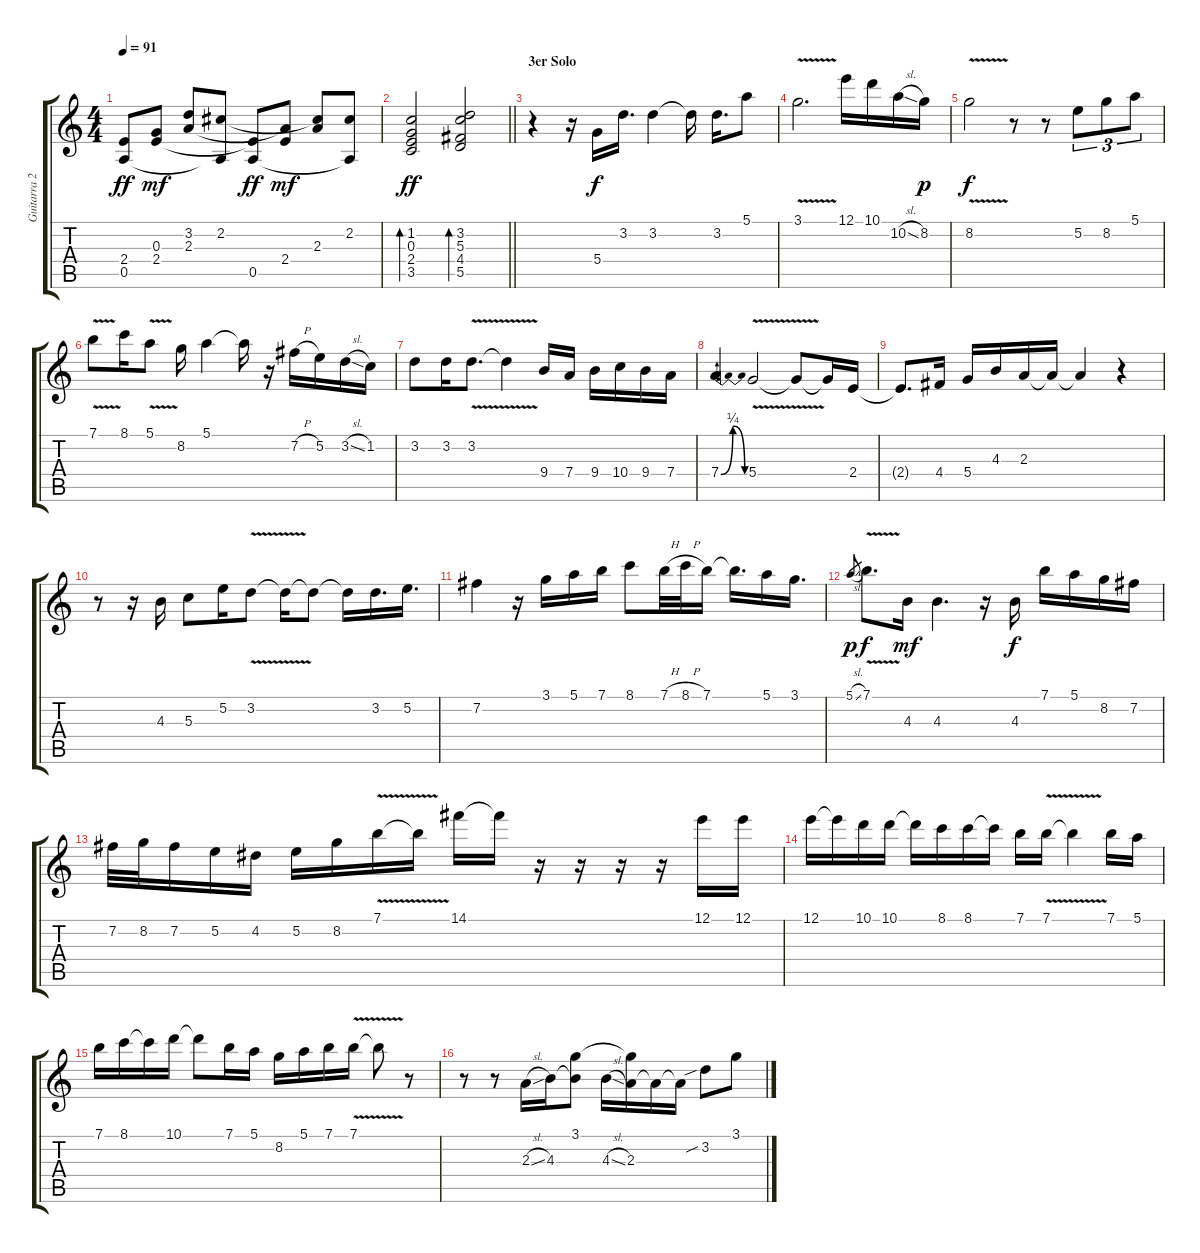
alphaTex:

\track ("Guitarra 2" "Guitarra 2") {instrument acousticguitarnylon}
\staff {score tabs}
\tuning (E4 B3 G3 D3 A2 E2) {hide}
\ts (4 4)
\tempo 91
\clef g2
\ks c
(2.4{t} 0.5).8{dy ff} (0.3{t} 2.4).8{dy mf} (3.2{t} 2.3).8 (2.2 0.5{t}).8 (2.4{t} 0.5).8{dy ff} (2.3{t} 2.4).8{dy mf} (2.2{t} 2.3).8 (2.2 0.5{t}).8 |
\barLineRight lightlight
(1.2 0.3 2.4 3.5).2{bd 120 dy ff} (3.2 5.3 4.4 5.5).2{bd 120} |
\section ("" "3er Solo")
r.4{volume 14} r.16 5.4.16{dy f} 3.2.16{d} 3.2.4 3.2{t}.16 3.2.16{d} 5.1.8 |
3.1{v}.2{d} 12.1.16 10.1.16 10.2{sl}.16 8.2.16{dy p} |
8.2{v}.2{dy f} r.8 r.8 5.2.8{tu (3 2)} 8.2.8{tu (3 2)} 5.1.8{tu (3 2)} |
7.1{v}.8 8.1.16 5.1{v}.8 8.2.16 5.1.4 5.1{t}.16 r.16 7.2{h}.16 5.2.16 3.2{sl}.16 1.2.16 |
3.2.8 3.2.16 3.2{v}.8{d} 3.2{t}.4 9.4.16 7.4.16 9.4.16 10.4.16 9.4.16 7.4.16 |
7.4{be (bendrelease 0 0 39 1 39 1 60 0)}.4 5.4{v}.2 5.4{t}.8 5.4{t}.16 2.4.16 |
2.4{t}.8{d} 4.4.16 5.4.16 4.3.16 2.3.16 2.3{t}.16 2.3{t}.4 r.4 |
r.8 r.16 4.3.16 5.3.8 5.2.16 3.2{v}.8 3.2{t}.16 3.2{t}.8 3.2{t}.16 3.2.16{d} 5.2.16{d} |
7.2.4 r.16 3.1.16 5.1.16 7.1.16 8.1.8 7.1{h}.32 8.1{h}.32 7.1.16 7.1{t}.16{d} 5.1.16 3.1.16{d} |
5.1{sl}.8{gr dy p} 7.1{v}.8{d dy f} 4.3.16{dy mf} 4.3.4{d} r.16 4.3.16{dy f} 7.1.16 5.1.16 8.2.16 7.2.16 |
7.2.32 8.2.32 7.2.16 5.2.16 4.2.16 5.2.16 8.2.16 7.1{v}.16 7.1{t}.16 14.1.16 14.1{t}.16 r.16 r.16 r.16 r.16 12.1.16 12.1.16 |
12.1.16 12.1{t}.16 10.1.16 10.1.16 10.1{t}.16 8.1.16 8.1.16 8.1{t}.16 7.1.16 7.1{v}.16 7.1{t}.4 7.1.16 5.1.16 |
7.1.16 8.1.16 8.1{t}.16 10.1.16 10.1{t}.8 7.1.16 5.1.16 8.2.16 5.1.16 7.1.16 7.1{v}.16 7.1{t}.8 r.8 |
r.8 r.8 2.3{sl}.16 4.3.16 (3.1 4.3{t}).8 4.3{sl}.16 (3.1{t} 2.3).16 2.3{t}.16 2.3{t}.16 3.2{sib}.8 3.1.8
